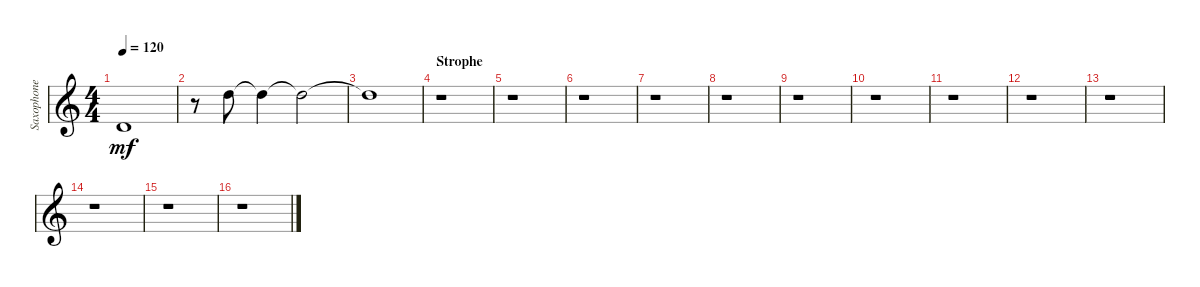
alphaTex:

\track ("Saxophone : Alto in Eb" "Saxophone ") {instrument altosax}
\staff {score}
\tuning (E4 B3 G3 D3 A2 E2 B1) {hide}
\ts (4 4)
\tempo 120
\clef g2
\ks c
3.2{t}.1{dy mf} |
r.8 10.1.8 10.1{t}.4 10.1{t}.2 |
10.1{t}.1 |
\section ("" "Strophe")
r.1 |
r.1 |
r.1 |
r.1 |
r.1 |
r.1 |
r.1 |
r.1 |
r.1 |
r.1 |
r.1 |
r.1 |
r.1
